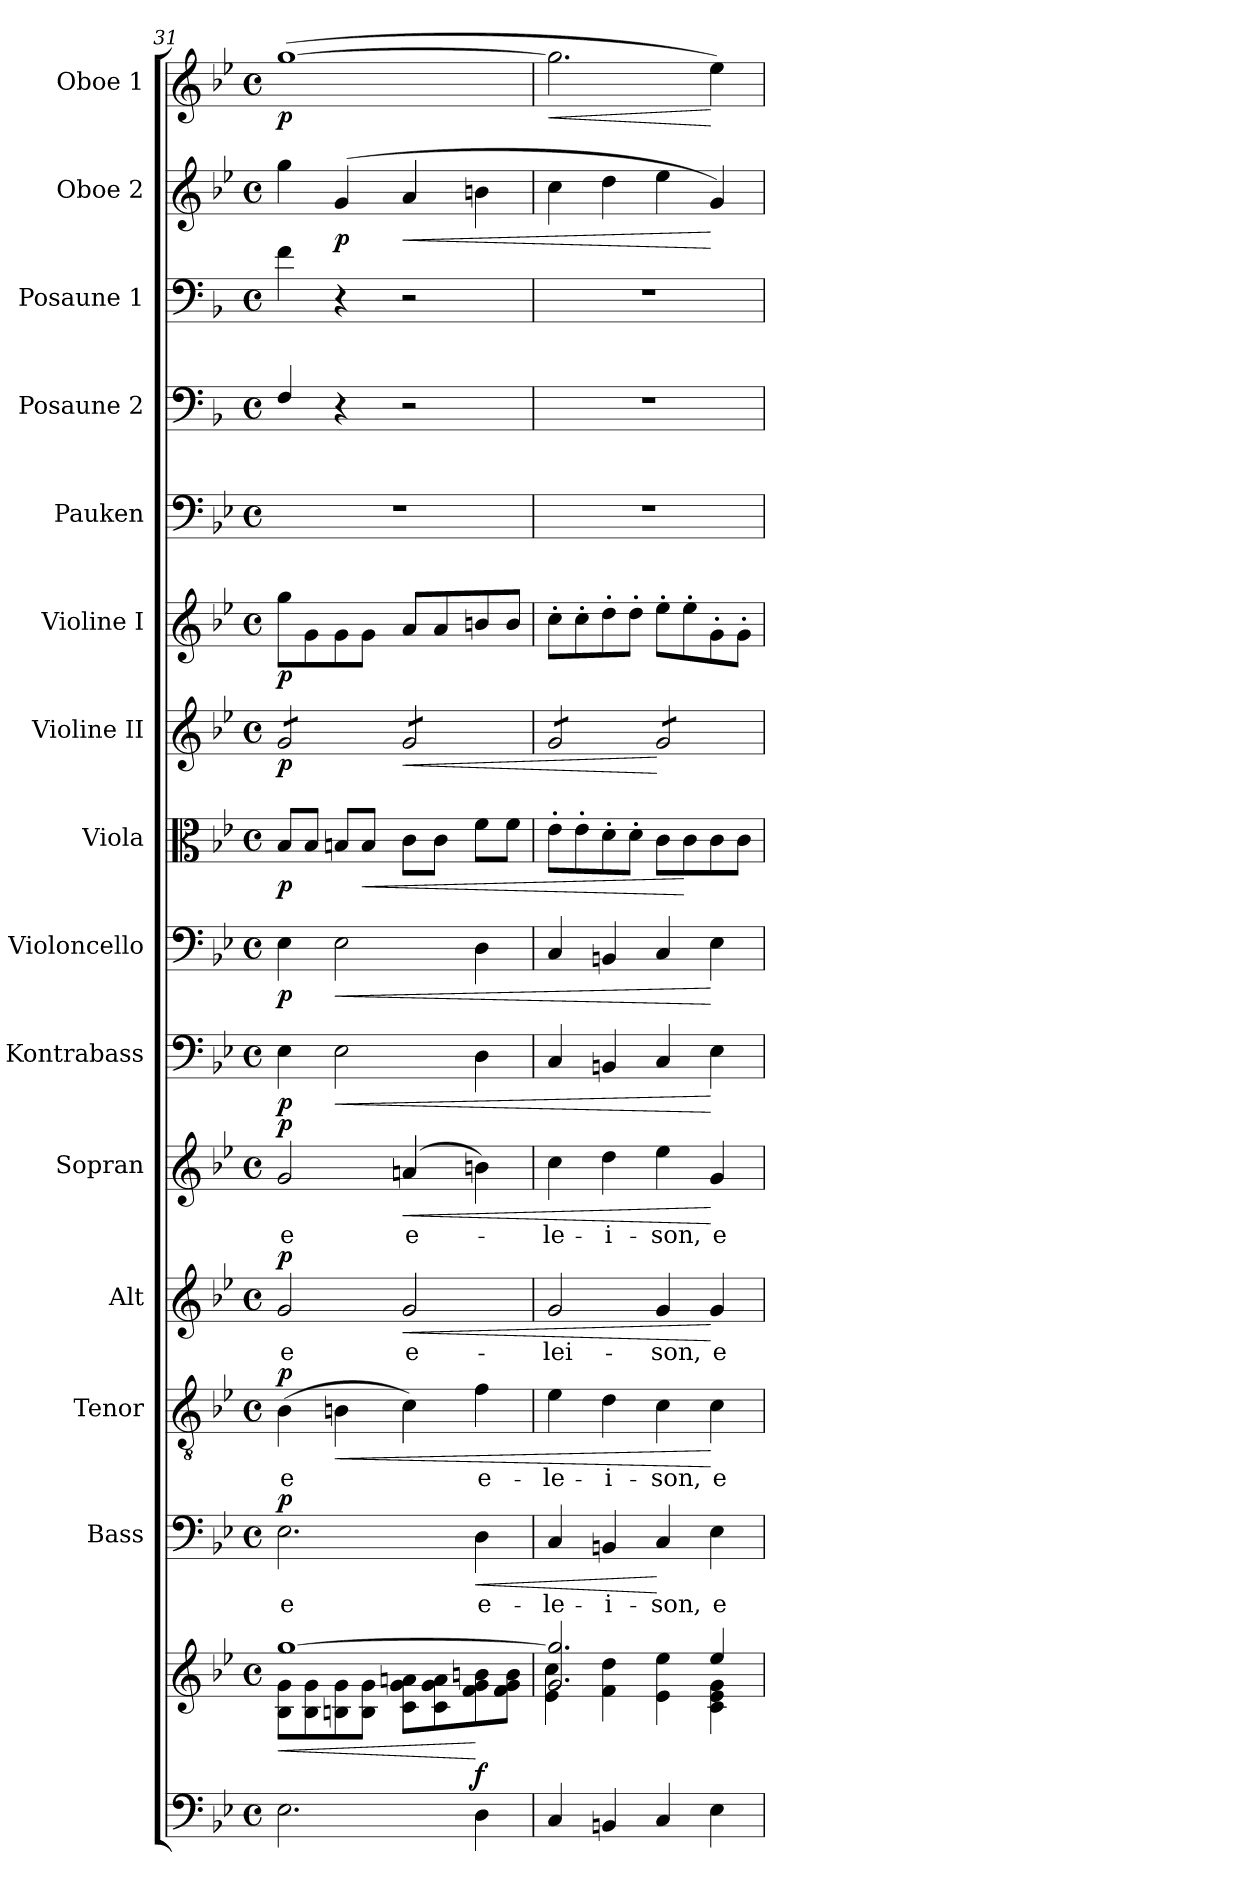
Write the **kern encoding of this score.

**kern	**kern	**dynam	**kern	**text	**dynam	**kern	**text	**dynam	**kern	**text	**dynam	**kern	**text	**dynam	**kern	**dynam	**kern	**dynam	**kern	**dynam	**kern	**dynam	**kern	**dynam	**kern	**kern	**kern	**kern	**dynam	**kern	**dynam
*part15	*part15	*part15	*part14	*part14	*part14	*part13	*part13	*part13	*part12	*part12	*part12	*part11	*part11	*part11	*part10	*part10	*part9	*part9	*part8	*part8	*part7	*part7	*part6	*part6	*part5	*part4	*part3	*part2	*part2	*part1	*part1
*staff16	*staff15	*staff15/16	*staff14	*staff14	*staff14	*staff13	*staff13	*staff13	*staff12	*staff12	*staff12	*staff11	*staff11	*staff11	*staff10	*staff10	*staff9	*staff9	*staff8	*staff8	*staff7	*staff7	*staff6	*staff6	*staff5	*staff4	*staff3	*staff2	*staff2	*staff1	*staff1
*	*	*	*I"Bass	*	*	*I"Tenor	*	*	*I"Alt	*	*	*I"Sopran	*	*	*I"Kontrabass	*	*I"Violoncello	*	*I"Viola	*	*I"Violine II	*	*I"Violine I	*	*I"Pauken	*I"Posaune 2	*I"Posaune 1	*I"Oboe 2	*	*I"Oboe 1	*
*	*	*	*I'B.	*	*	*I'T.	*	*	*I'A.	*	*	*I'S.	*	*	*I'Kb.	*	*I'Vc.	*	*I'Vla.	*	*I'Vl. II	*	*I'Vl. I	*	*I'Pk.	*I'Pos. 2	*I'Pos. 1	*I'Ob. 2	*	*I'Ob. 1	*
*clefF4	*clefG2	*	*clefF4	*	*	*clefGv2	*	*	*clefG2	*	*	*clefG2	*	*	*clefF4	*	*clefF4	*	*clefC3	*	*clefG2	*	*clefG2	*	*clefF4	*clefF4	*clefF4	*clefG2	*	*clefG2	*
*	*	*	*	*	*	*	*	*	*	*	*	*	*	*	*ITrd7c12	*	*	*	*	*	*	*	*	*	*	*ITrd4c7	*ITrd4c7	*	*	*	*
*k[b-e-]	*k[b-e-]	*	*k[b-e-]	*	*	*k[b-e-]	*	*	*k[b-e-]	*	*	*k[b-e-]	*	*	*k[b-e-]	*	*k[b-e-]	*	*k[b-e-]	*	*k[b-e-]	*	*k[b-e-]	*	*k[b-e-]	*k[b-e-]	*k[b-e-]	*k[b-e-]	*	*k[b-e-]	*
*B-:	*B-:	*	*B-:	*	*	*B-:	*	*	*B-:	*	*	*B-:	*	*	*B-:	*	*B-:	*	*B-:	*	*B-:	*	*B-:	*	*B-:	*B-:	*B-:	*B-:	*	*B-:	*
*M4/4	*M4/4	*	*M4/4	*	*	*M4/4	*	*	*M4/4	*	*	*M4/4	*	*	*M4/4	*	*M4/4	*	*M4/4	*	*M4/4	*	*M4/4	*	*M4/4	*M4/4	*M4/4	*M4/4	*	*M4/4	*
*met(c)	*met(c)	*	*met(c)	*	*	*met(c)	*	*	*met(c)	*	*	*met(c)	*	*	*met(c)	*	*met(c)	*	*met(c)	*	*met(c)	*	*met(c)	*	*met(c)	*met(c)	*met(c)	*met(c)	*	*met(c)	*
=31	=31	=31	=31	=31	=31	=31	=31	=31	=31	=31	=31	=31	=31	=31	=31	=31	=31	=31	=31	=31	=31	=31	=31	=31	=31	=31	=31	=31	=31	=31	=31
!	!	!LO:HP:b	!	!LO:LY:b	!LO:DY:a	!	!LO:LY:b	!LO:DY:a	!	!LO:LY:b	!LO:DY:a	!	!LO:LY:b	!LO:DY:a	!	!LO:DY:b	!	!LO:DY:b	!	!LO:DY:b	!	!LO:DY:b	!	!LO:DY:b	!	!	!	!	!	!	!LO:DY:b
*	*^	*	*	*	*	*	*	*	*	*	*	*	*	*	*	*	*	*	*	*	*	*	*	*	*	*	*	*	*	*	*
*	*	*	*	*	*	*	*	*	*	*	*	*	*	*	*	*	*	*	*	*	*	*tremolo	*	*	*	*	*	*	*	*	*	*
2.E-\	[>1gg	8B-\ 8g\L	<	2.E-\	-e	p	(>4B-\	-e	p	2g/	-e	p	2g/	-e	p	4EE-\	p	4E-\	p	8B-/L	p	8g/L	p	8gg\L	p	1r	4BB-/	4B-\	4gg\	.	(>[1gg	p
.	.	8B-\ 8g\	.	.	.	.	.	.	.	.	.	.	.	.	.	.	.	.	.	8B-/J	.	8g/	.	8g\	.	.	.	.	.	.	.	.
!	!	!	!	!	!	!	!	!	!LO:HP:b	!	!	!	!	!	!	!	!LO:HP:b	!	!LO:HP:b	!	!	!	!	!	!	!	!	!	!	!LO:DY:b	!	!
.	.	8Bn\ 8g\	.	.	.	.	4Bn\	.	<	.	.	.	.	.	.	2EE-\	<	2E-\	<	8Bn/L	.	8g/	.	8g\	.	.	4r	4r	(4g/	p	.	.
!	!	!	!	!	!	!	!	!	!	!	!	!	!	!	!	!	!	!	!	!	!LO:HP:b	!	!	!	!	!	!	!	!	!	!	!
.	.	8B\ 8g\J	.	.	.	.	.	.	.	.	.	.	.	.	.	.	.	.	.	8B/J	<	8g/J	.	8g\J	.	.	.	.	.	.	.	.
!	!	!	!	!	!	!	!	!	!	!	!LO:LY:b	!LO:HP:b	!	!LO:LY:b	!LO:HP:b	!	!	!	!	!	!	!	!LO:HP:b	!	!	!	!	!	!	!LO:HP:b	!	!
.	.	8c\ 8g\ 8an\L	.	.	.	.	4c\)	.	.	2g/	e-	<	(4an/	e-	<	.	.	.	.	8c\L	.	8g/L	<	8a/L	.	.	2r	2r	4a/	<	.	.
.	.	8c\ 8g\ 8a\	.	.	.	.	.	.	.	.	.	.	.	.	.	.	.	.	.	8c\J	.	8g/	.	8a/	.	.	.	.	.	.	.	.
!	!	!	!LO:DY:n=1:a=2	!	!LO:LY:b	!LO:HP:b	!	!LO:LY:b	!	!	!	!	!	!	!	!	!	!	!	!	!	!	!	!	!	!	!	!	!	!	!	!
4D\	.	8f\ 8g\ 8bn\	[ f	4D\	e-	<	4f\	e-	.	.	.	.	4bn\)	.	.	4DD\	.	4D\	.	8f\L	.	8g/	.	8bn/	.	.	.	.	4bn\	.	.	.
.	.	8f\ 8g\ 8b\J	.	.	.	.	.	.	.	.	.	.	.	.	.	.	.	.	.	8f\J	.	8g/J	.	8b/J	.	.	.	.	.	.	.	.
!!LO:PB:g=z
=32	=32	=32	=32	=32	=32	=32	=32	=32	=32	=32	=32	=32	=32	=32	=32	=32	=32	=32	=32	=32	=32	=32	=32	=32	=32	=32	=32	=32	=32	=32	=32	=32
!	!	!	!	!	!LO:LY:b	!	!	!LO:LY:b	!	!	!LO:LY:b	!	!	!LO:LY:b	!	!	!	!	!	!	!	!	!	!	!	!	!	!	!	!	!	!LO:HP:b
4C/	2.g/ 2.gg/]	4e-\ 4cc\	.	4C/	-le-	.	4e-\	-le-	.	2g/	-lei-	.	4cc\	-le-	.	4CC/	.	4C/	.	8e-'>\L	.	8g/L	.	8cc'>\L	.	1r	1r	1r	4cc\	.	2.gg\]	<
.	.	.	.	.	.	.	.	.	.	.	.	.	.	.	.	.	.	.	.	8e-'>\	.	8g/	.	8cc'>\	.	.	.	.	.	.	.	.
!	!	!	!	!	!LO:LY:b	!	!	!LO:LY:b	!	!	!	!	!	!LO:LY:b	!	!	!	!	!	!	!	!	!	!	!	!	!	!	!	!	!	!
4BBn/	.	4f\ 4dd\	.	4BBn/	-i-	.	4d\	-i-	.	.	.	.	4dd\	-i-	.	4BBBn/	.	4BBn/	.	8d'>\	.	8g/	.	8dd'>\	.	.	.	.	4dd\	.	.	.
.	.	.	.	.	.	.	.	.	.	.	.	.	.	.	.	.	.	.	.	8d'>\J	.	8g/J	.	8dd'>\J	.	.	.	.	.	.	.	.
!	!	!	!	!	!LO:LY:b	!	!	!LO:LY:b	!	!	!LO:LY:b	!	!	!LO:LY:b	!	!	!	!	!	!	!	!	!	!	!	!	!	!	!	!	!	!
4C/	.	4e-\ 4ee-\	.	4C/	-son,	[	4c\	-son,	.	4g/	-son,	.	4ee-\	-son,	.	4CC/	.	4C/	.	8c\L	.	8g/L	[	8ee-'>\L	.	.	.	.	4ee-\	.	.	.
.	.	.	.	.	.	.	.	.	.	.	.	.	.	.	.	.	.	.	.	8c\	[	8g/	.	8ee-'>\	.	.	.	.	.	.	.	.
!	!	!	!	!	!LO:LY:b	!	!	!LO:LY:b	!	!	!LO:LY:b	!	!	!LO:LY:b	!	!	!	!	!	!	!	!	!	!	!	!	!	!	!	!	!	!
4E-\	4ee-/	4c\ 4e-\ 4g\	.	4E-\	e-	.	4c\	e-	[	4g/	e-	[	4g/	e-	[	4EE-\	[	4E-\	[	8c\	.	8g/	.	8g'>\	.	.	.	.	4g/)	[	4ee-\)	[
.	.	.	.	.	.	.	.	.	.	.	.	.	.	.	.	.	.	.	.	8c\J	.	8g/J	.	8g'>\J	.	.	.	.	.	.	.	.
*	*	*	*	*	*	*	*	*	*	*	*	*	*	*	*	*	*	*	*	*	*	*Xtremolo	*	*	*	*	*	*	*	*	*	*
*	*v	*v	*	*	*	*	*	*	*	*	*	*	*	*	*	*	*	*	*	*	*	*	*	*	*	*	*	*	*	*	*	*
=	=	=	=	=	=	=	=	=	=	=	=	=	=	=	=	=	=	=	=	=	=	=	=	=	=	=	=	=	=	=	=
*-	*-	*-	*-	*-	*-	*-	*-	*-	*-	*-	*-	*-	*-	*-	*-	*-	*-	*-	*-	*-	*-	*-	*-	*-	*-	*-	*-	*-	*-	*-	*-
